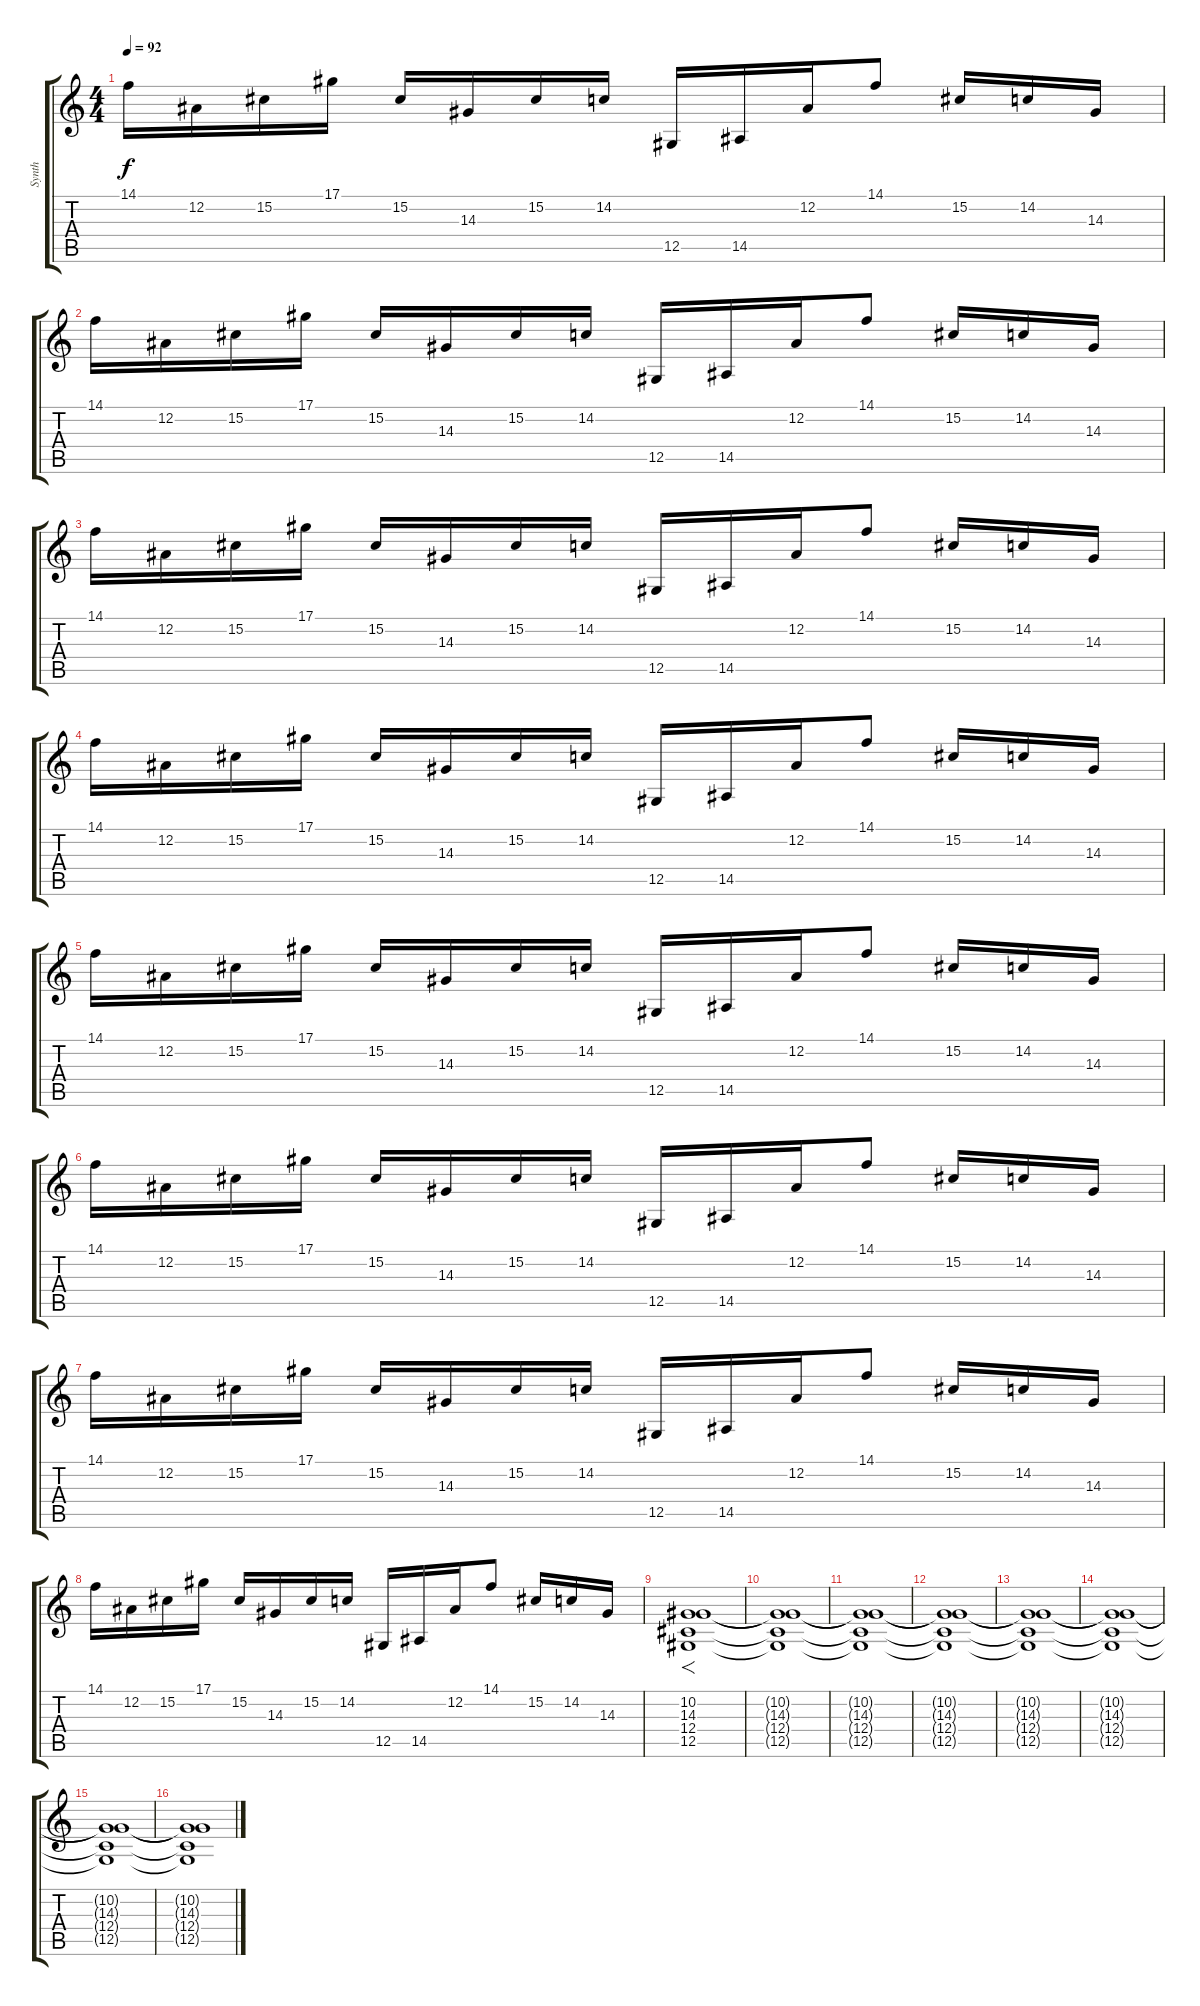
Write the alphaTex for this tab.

\track ("Synth " "Synth ") {instrument stringensemble1}
\staff {score tabs}
\tuning (Eb4 Bb3 Gb3 Db3 Ab2 Eb2) {hide}
\ts (4 4)
\tempo 92
\clef g2
\ks c
14.1.16{dy f} 12.2.16 15.2.16 17.1.16 15.2.16 14.3.16 15.2.16 14.2.16 12.5.16 14.5.16 12.2.16 14.1.8 15.2.16 14.2.16 14.3.16 |
14.1.16 12.2.16 15.2.16 17.1.16 15.2.16 14.3.16 15.2.16 14.2.16 12.5.16 14.5.16 12.2.16 14.1.8 15.2.16 14.2.16 14.3.16 |
14.1.16 12.2.16 15.2.16 17.1.16 15.2.16 14.3.16 15.2.16 14.2.16 12.5.16 14.5.16 12.2.16 14.1.8 15.2.16 14.2.16 14.3.16 |
14.1.16 12.2.16 15.2.16 17.1.16 15.2.16 14.3.16 15.2.16 14.2.16 12.5.16 14.5.16 12.2.16 14.1.8 15.2.16 14.2.16 14.3.16 |
14.1.16 12.2.16 15.2.16 17.1.16 15.2.16 14.3.16 15.2.16 14.2.16 12.5.16 14.5.16 12.2.16 14.1.8 15.2.16 14.2.16 14.3.16 |
14.1.16 12.2.16 15.2.16 17.1.16 15.2.16 14.3.16 15.2.16 14.2.16 12.5.16 14.5.16 12.2.16 14.1.8 15.2.16 14.2.16 14.3.16 |
14.1.16 12.2.16 15.2.16 17.1.16 15.2.16 14.3.16 15.2.16 14.2.16 12.5.16 14.5.16 12.2.16 14.1.8 15.2.16 14.2.16 14.3.16 |
14.1.16 12.2.16 15.2.16 17.1.16 15.2.16 14.3.16 15.2.16 14.2.16 12.5.16 14.5.16 12.2.16 14.1.8 15.2.16 14.2.16 14.3.16 |
(10.2 14.3 12.4 12.5).1{f} |
(10.2{t} 14.3{t} 12.4{t} 12.5{t}).1 |
(10.2{t} 14.3{t} 12.4{t} 12.5{t}).1 |
(10.2{t} 14.3{t} 12.4{t} 12.5{t}).1 |
(10.2{t} 14.3{t} 12.4{t} 12.5{t}).1 |
(10.2{t} 14.3{t} 12.4{t} 12.5{t}).1 |
(10.2{t} 14.3{t} 12.4{t} 12.5{t}).1 |
(10.2{t} 14.3{t} 12.4{t} 12.5{t}).1
